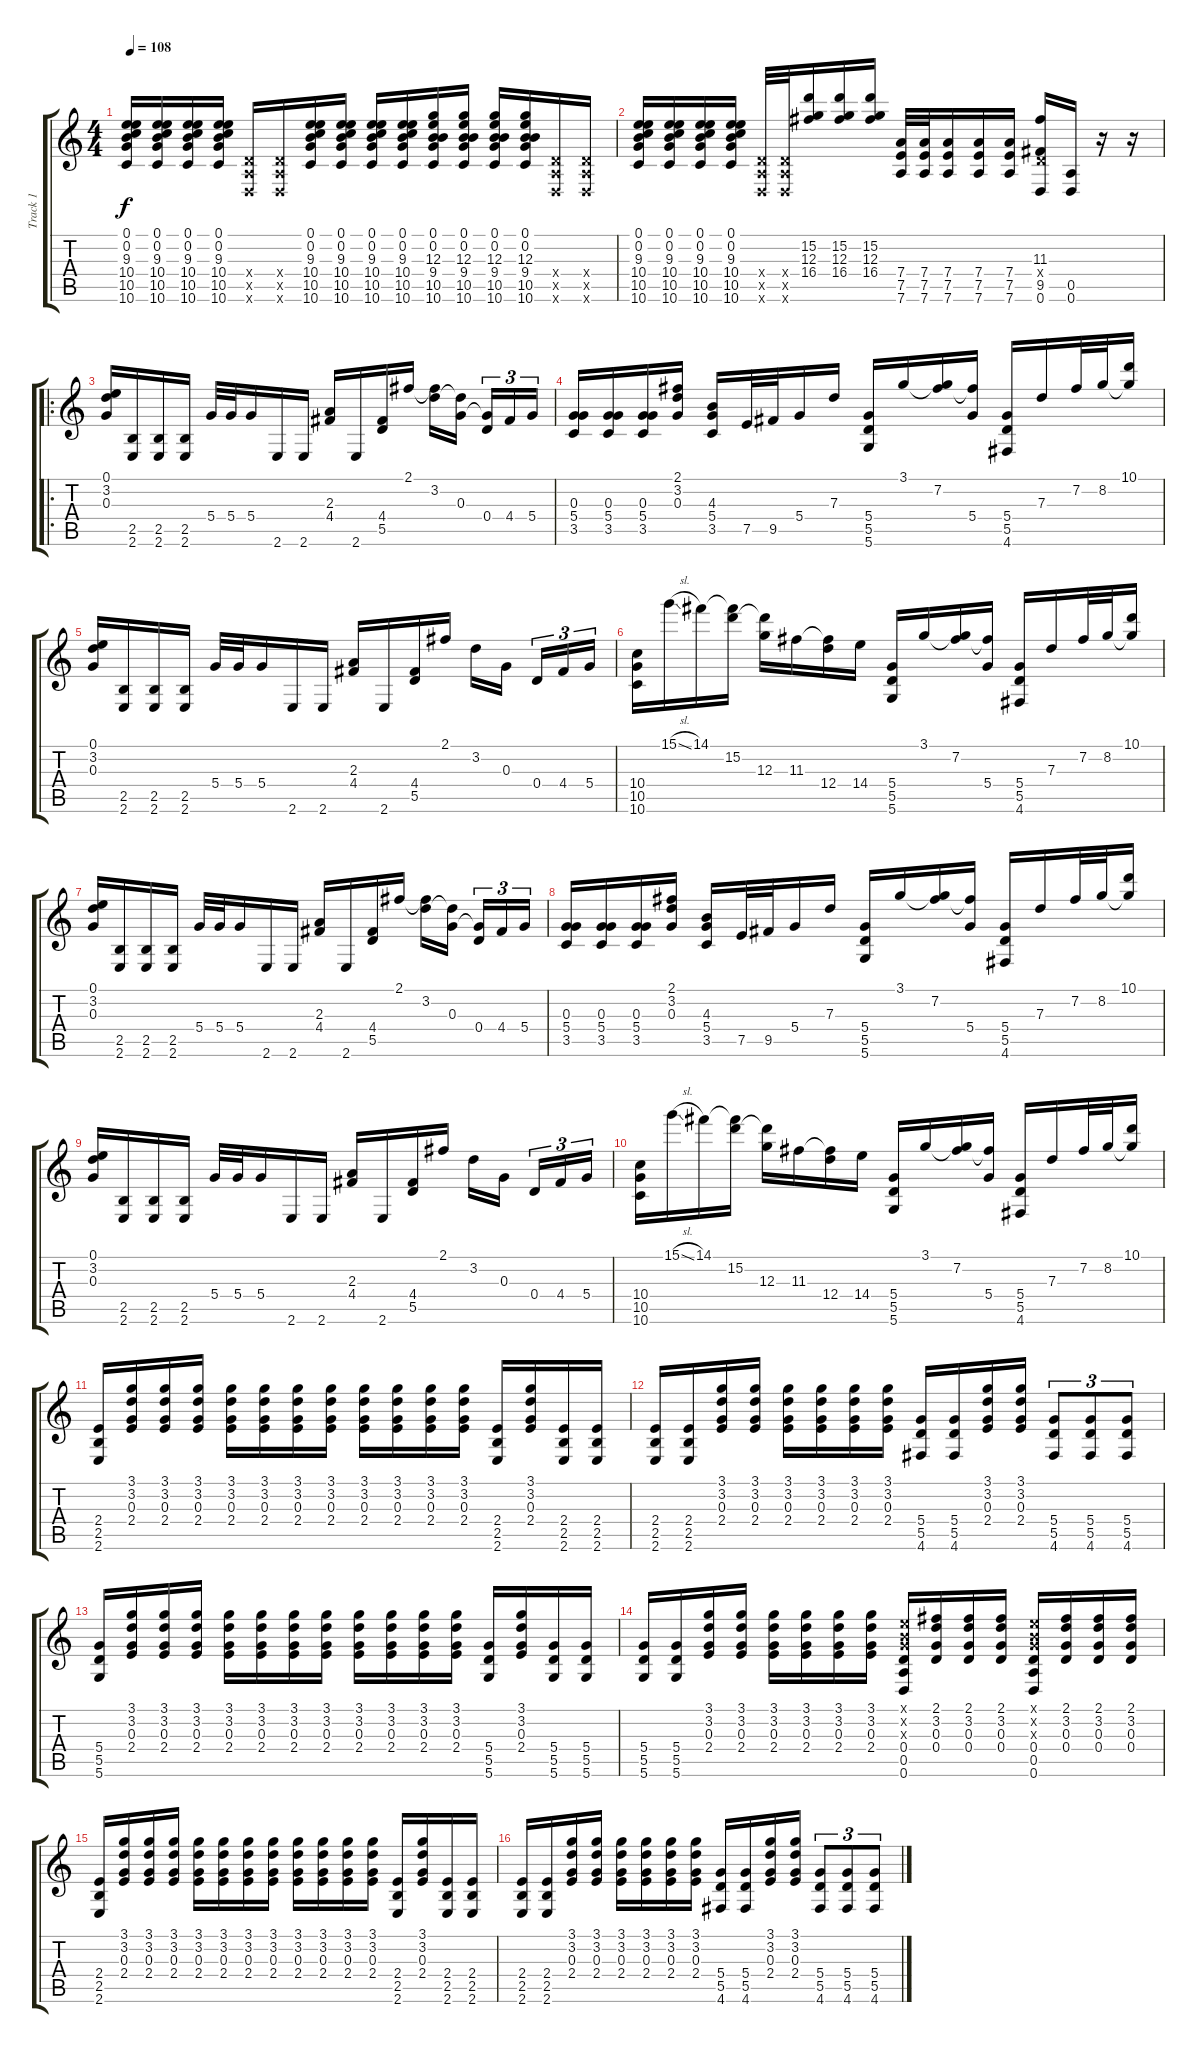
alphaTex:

\track ("Track 1" "Track 1") {instrument distortionguitar}
\staff {score tabs}
\tuning (E4 B3 G3 D3 A2 D2) {hide}
\ts (4 4)
\tempo 108
\clef g2
\ks c
(0.1 0.2 9.3 10.4 10.5 10.6).16{dy f} (0.1 0.2 9.3 10.4 10.5 10.6).16 (0.1 0.2 9.3 10.4 10.5 10.6).16 (0.1 0.2 9.3 10.4 10.5 10.6).16 (0.4{x} 0.5{x} 0.6{x}).16 (0.4{x} 0.5{x} 0.6{x}).16 (0.1 0.2 9.3 10.4 10.5 10.6).16 (0.1 0.2 9.3 10.4 10.5 10.6).16 (0.1 0.2 9.3 10.4 10.5 10.6).16 (0.1 0.2 9.3 10.4 10.5 10.6).16 (0.1 0.2 12.3 9.4 10.5 10.6).16 (0.1 0.2 12.3 9.4 10.5 10.6).16 (0.1 0.2 12.3 9.4 10.5 10.6).16 (0.1 0.2 12.3 9.4 10.5 10.6).16 (0.4{x} 0.5{x} 0.6{x}).16 (0.4{x} 0.5{x} 0.6{x}).16 |
(0.1 0.2 9.3 10.4 10.5 10.6).16 (0.1 0.2 9.3 10.4 10.5 10.6).16 (0.1 0.2 9.3 10.4 10.5 10.6).16 (0.1 0.2 9.3 10.4 10.5 10.6).16 (0.4{x} 0.5{x} 0.6{x}).32 (0.4{x} 0.5{x} 0.6{x}).32 (15.2 12.3 16.4).16 (15.2 12.3 16.4).16 (15.2 12.3 16.4).16 (7.4 7.5 7.6).32 (7.4 7.5 7.6).32 (7.4 7.5 7.6).16 (7.4 7.5 7.6).16 (7.4 7.5 7.6).16 (11.3 0.4{x} 9.5 0.6).16 (0.5 0.6).16 r.16 r.16 |
\ro
(0.1 3.2 0.3).16 (2.5 2.6).16 (2.5 2.6).16 (2.5 2.6).16 5.4.32 5.4.32 5.4.16 2.6.16 2.6.16 (2.3 4.4).16 2.6.16 (4.4 5.5).16 2.1.16 (2.1{t} 3.2).16 (3.2{t} 0.3).16{beam splitsecondary} (0.3{t} 0.4).16{tu (3 2)} 4.4.16{tu (3 2)} 5.4.16{tu (3 2)} |
(0.3 5.4 3.5).16 (0.3 5.4 3.5).16 (0.3 5.4 3.5).16 (2.1 3.2 0.3).16 (4.3 5.4 3.5).16 7.5.32 9.5.32 5.4.16 7.3.16 (5.4 5.5 5.6).16 3.1.16 (3.1{t} 7.2).16 (7.2{t} 5.4).16 (5.4 5.5 4.6).16 7.3.16 7.2.32 8.2.32 (10.1 8.2{t}).16 |
(0.1 3.2 0.3).16 (2.5 2.6).16 (2.5 2.6).16 (2.5 2.6).16 5.4.32 5.4.32 5.4.16 2.6.16 2.6.16 (2.3 4.4).16 2.6.16 (4.4 5.5).16 2.1.16 3.2.16 0.3.16{beam splitsecondary} 0.4.16{tu (3 2)} 4.4.16{tu (3 2)} 5.4.16{tu (3 2)} |
(10.4 10.5 10.6).16 15.1{sl}.16 14.1.16 (14.1{t} 15.2).16 (15.2{t} 12.3).16 11.3.16 (11.3{t} 12.4).16 14.4.16 (5.4 5.5 5.6).16 3.1.16 (3.1{t} 7.2).16 (7.2{t} 5.4).16 (5.4 5.5 4.6).16 7.3.16 7.2.32 8.2.32 (10.1 8.2{t}).16 |
(0.1 3.2 0.3).16 (2.5 2.6).16 (2.5 2.6).16 (2.5 2.6).16 5.4.32 5.4.32 5.4.16 2.6.16 2.6.16 (2.3 4.4).16 2.6.16 (4.4 5.5).16 2.1.16 (2.1{t} 3.2).16 (3.2{t} 0.3).16{beam splitsecondary} (0.3{t} 0.4).16{tu (3 2)} 4.4.16{tu (3 2)} 5.4.16{tu (3 2)} |
(0.3 5.4 3.5).16 (0.3 5.4 3.5).16 (0.3 5.4 3.5).16 (2.1 3.2 0.3).16 (4.3 5.4 3.5).16 7.5.32 9.5.32 5.4.16 7.3.16 (5.4 5.5 5.6).16 3.1.16 (3.1{t} 7.2).16 (7.2{t} 5.4).16 (5.4 5.5 4.6).16 7.3.16 7.2.32 8.2.32 (10.1 8.2{t}).16 |
(0.1 3.2 0.3).16 (2.5 2.6).16 (2.5 2.6).16 (2.5 2.6).16 5.4.32 5.4.32 5.4.16 2.6.16 2.6.16 (2.3 4.4).16 2.6.16 (4.4 5.5).16 2.1.16 3.2.16 0.3.16{beam splitsecondary} 0.4.16{tu (3 2)} 4.4.16{tu (3 2)} 5.4.16{tu (3 2)} |
(10.4 10.5 10.6).16 15.1{sl}.16 14.1.16 (14.1{t} 15.2).16 (15.2{t} 12.3).16 11.3.16 (11.3{t} 12.4).16 14.4.16 (5.4 5.5 5.6).16 3.1.16 (3.1{t} 7.2).16 (7.2{t} 5.4).16 (5.4 5.5 4.6).16 7.3.16 7.2.32 8.2.32 (10.1 8.2{t}).16 |
(2.4 2.5 2.6).16 (3.1 3.2 0.3 2.4).16 (3.1 3.2 0.3 2.4).16 (3.1 3.2 0.3 2.4).16 (3.1 3.2 0.3 2.4).16 (3.1 3.2 0.3 2.4).16 (3.1 3.2 0.3 2.4).16 (3.1 3.2 0.3 2.4).16 (3.1 3.2 0.3 2.4).16 (3.1 3.2 0.3 2.4).16 (3.1 3.2 0.3 2.4).16 (3.1 3.2 0.3 2.4).16 (2.4 2.5 2.6).16 (3.1 3.2 0.3 2.4).16 (2.4 2.5 2.6).16 (2.4 2.5 2.6).16 |
(2.4 2.5 2.6).16 (2.4 2.5 2.6).16 (3.1 3.2 0.3 2.4).16 (3.1 3.2 0.3 2.4).16 (3.1 3.2 0.3 2.4).16 (3.1 3.2 0.3 2.4).16 (3.1 3.2 0.3 2.4).16 (3.1 3.2 0.3 2.4).16 (5.4 5.5 4.6).16 (5.4 5.5 4.6).16 (3.1 3.2 0.3 2.4).16 (3.1 3.2 0.3 2.4).16 (5.4 5.5 4.6).8{tu (3 2)} (5.4 5.5 4.6).8{tu (3 2)} (5.4 5.5 4.6).8{tu (3 2)} |
(5.4 5.5 5.6).16 (3.1 3.2 0.3 2.4).16 (3.1 3.2 0.3 2.4).16 (3.1 3.2 0.3 2.4).16 (3.1 3.2 0.3 2.4).16 (3.1 3.2 0.3 2.4).16 (3.1 3.2 0.3 2.4).16 (3.1 3.2 0.3 2.4).16 (3.1 3.2 0.3 2.4).16 (3.1 3.2 0.3 2.4).16 (3.1 3.2 0.3 2.4).16 (3.1 3.2 0.3 2.4).16 (5.4 5.5 5.6).16 (3.1 3.2 0.3 2.4).16 (5.4 5.5 5.6).16 (5.4 5.5 5.6).16 |
(5.4 5.5 5.6).16 (5.4 5.5 5.6).16 (3.1 3.2 0.3 2.4).16 (3.1 3.2 0.3 2.4).16 (3.1 3.2 0.3 2.4).16 (3.1 3.2 0.3 2.4).16 (3.1 3.2 0.3 2.4).16 (3.1 3.2 0.3 2.4).16 (0.1{x} 0.2{x} 0.3{x} 0.4 0.5 0.6).16 (2.1 3.2 0.3 0.4).16 (2.1 3.2 0.3 0.4).16 (2.1 3.2 0.3 0.4).16 (0.1{x} 0.2{x} 0.3{x} 0.4 0.5 0.6).16 (2.1 3.2 0.3 0.4).16 (2.1 3.2 0.3 0.4).16 (2.1 3.2 0.3 0.4).16 |
(2.4 2.5 2.6).16 (3.1 3.2 0.3 2.4).16 (3.1 3.2 0.3 2.4).16 (3.1 3.2 0.3 2.4).16 (3.1 3.2 0.3 2.4).16 (3.1 3.2 0.3 2.4).16 (3.1 3.2 0.3 2.4).16 (3.1 3.2 0.3 2.4).16 (3.1 3.2 0.3 2.4).16 (3.1 3.2 0.3 2.4).16 (3.1 3.2 0.3 2.4).16 (3.1 3.2 0.3 2.4).16 (2.4 2.5 2.6).16 (3.1 3.2 0.3 2.4).16 (2.4 2.5 2.6).16 (2.4 2.5 2.6).16 |
(2.4 2.5 2.6).16 (2.4 2.5 2.6).16 (3.1 3.2 0.3 2.4).16 (3.1 3.2 0.3 2.4).16 (3.1 3.2 0.3 2.4).16 (3.1 3.2 0.3 2.4).16 (3.1 3.2 0.3 2.4).16 (3.1 3.2 0.3 2.4).16 (5.4 5.5 4.6).16 (5.4 5.5 4.6).16 (3.1 3.2 0.3 2.4).16 (3.1 3.2 0.3 2.4).16 (5.4 5.5 4.6).8{tu (3 2)} (5.4 5.5 4.6).8{tu (3 2)} (5.4 5.5 4.6).8{tu (3 2)}
